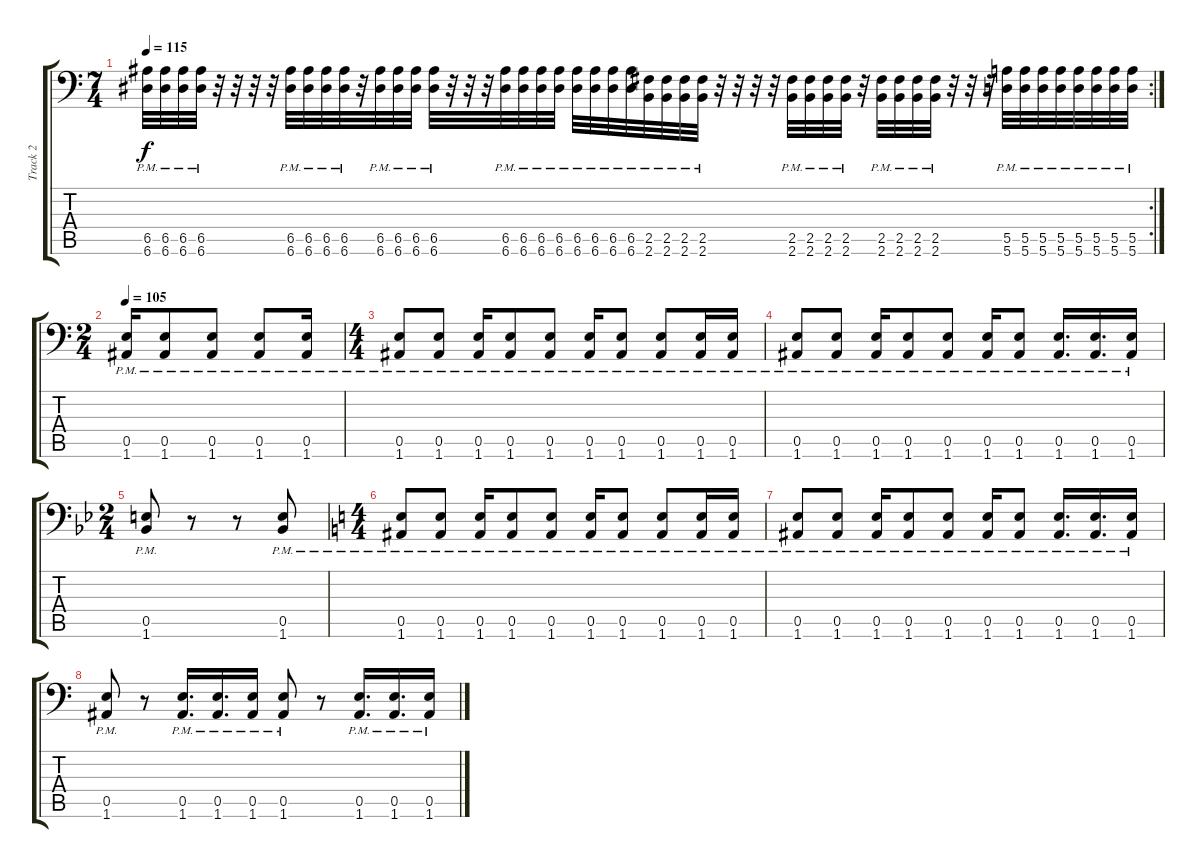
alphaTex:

\track ("Track 2" "Track 2") {instrument overdrivenguitar}
\staff {score tabs}
\tuning (B3 Gb3 D3 A2 E2 A1) {hide}
\rc 2
\ts (7 4)
\tempo 115
\clef f4
\ks c
(6.5{pm} 6.6{pm}).32{dy f} (6.5{pm} 6.6{pm}).32 (6.5{pm} 6.6{pm}).32 (6.5{pm} 6.6{pm}).32 r.32 r.32 r.32 r.32 (6.5{pm} 6.6{pm}).32 (6.5{pm} 6.6{pm}).32 (6.5{pm} 6.6{pm}).32 (6.5{pm} 6.6{pm}).32 r.32 (6.5{pm} 6.6{pm}).32 (6.5{pm} 6.6{pm}).32 (6.5{pm} 6.6{pm}).32 (6.5{pm} 6.6{pm}).32 r.32 r.32 r.32 (6.5{pm} 6.6{pm}).32 (6.5{pm} 6.6{pm}).32 (6.5{pm} 6.6{pm}).32 (6.5{pm} 6.6{pm}).32 (6.5{pm} 6.6{pm}).32 (6.5{pm} 6.6{pm}).32 (6.5{pm} 6.6{pm}).32 (6.5{pm} 6.6{pm}).32 (2.5{pm} 2.6{pm}).32 (2.5{pm} 2.6{pm}).32 (2.5{pm} 2.6{pm}).32 (2.5{pm} 2.6{pm}).32 r.32 r.32 r.32 r.32 (2.5{pm} 2.6{pm}).32 (2.5{pm} 2.6{pm}).32 (2.5{pm} 2.6{pm}).32 (2.5{pm} 2.6{pm}).32 r.32 (2.5{pm} 2.6{pm}).32 (2.5{pm} 2.6{pm}).32 (2.5{pm} 2.6{pm}).32 (2.5{pm} 2.6{pm}).32 r.32 r.32 r.32 (5.5{pm} 5.6{pm}).32 (5.5{pm} 5.6{pm}).32 (5.5{pm} 5.6{pm}).32 (5.5{pm} 5.6{pm}).32 (5.5{pm} 5.6{pm}).32 (5.5{pm} 5.6{pm}).32 (5.5{pm} 5.6{pm}).32 (5.5{pm} 5.6{pm}).32 |
\ts (2 4)
\tempo 105
(0.5{pm} 1.6{pm}).16 (0.5{pm} 1.6{pm}).8 (0.5{pm} 1.6{pm}).8 (0.5{pm} 1.6{pm}).8 (0.5{pm} 1.6{pm}).16 |
\ts (4 4)
(0.5{pm} 1.6{pm}).8 (0.5{pm} 1.6{pm}).8 (0.5{pm} 1.6{pm}).16 (0.5{pm} 1.6{pm}).8 (0.5{pm} 1.6{pm}).8 (0.5{pm} 1.6{pm}).16 (0.5{pm} 1.6{pm}).8 (0.5{pm} 1.6{pm}).8 (0.5{pm} 1.6{pm}).16 (0.5{pm} 1.6{pm}).16 |
(0.5{pm} 1.6{pm}).8 (0.5{pm} 1.6{pm}).8 (0.5{pm} 1.6{pm}).16 (0.5{pm} 1.6{pm}).8 (0.5{pm} 1.6{pm}).8 (0.5{pm} 1.6{pm}).16 (0.5{pm} 1.6{pm}).8 (0.5{pm} 1.6{pm}).16{d} (0.5{pm} 1.6{pm}).16{d} (0.5{pm} 1.6{pm}).16 |
\ts (2 4)
\ks gminor
(0.5{pm} 1.6{pm}).8 r.8 r.8 (0.5{pm} 1.6{pm}).8 |
\ts (4 4)
\ks c
(0.5{pm} 1.6{pm}).8 (0.5{pm} 1.6{pm}).8 (0.5{pm} 1.6{pm}).16 (0.5{pm} 1.6{pm}).8 (0.5{pm} 1.6{pm}).8 (0.5{pm} 1.6{pm}).16 (0.5{pm} 1.6{pm}).8 (0.5{pm} 1.6{pm}).8 (0.5{pm} 1.6{pm}).16 (0.5{pm} 1.6{pm}).16 |
(0.5{pm} 1.6{pm}).8 (0.5{pm} 1.6{pm}).8 (0.5{pm} 1.6{pm}).16 (0.5{pm} 1.6{pm}).8 (0.5{pm} 1.6{pm}).8 (0.5{pm} 1.6{pm}).16 (0.5{pm} 1.6{pm}).8 (0.5{pm} 1.6{pm}).16{d} (0.5{pm} 1.6{pm}).16{d} (0.5{pm} 1.6{pm}).16 |
(0.5{pm} 1.6{pm}).8 r.8 (0.5{pm} 1.6{pm}).16{d} (0.5{pm} 1.6{pm}).16{d} (0.5{pm} 1.6{pm}).16 (0.5{pm} 1.6{pm}).8 r.8 (0.5{pm} 1.6{pm}).16{d} (0.5{pm} 1.6{pm}).16{d} (0.5{pm} 1.6{pm}).16
